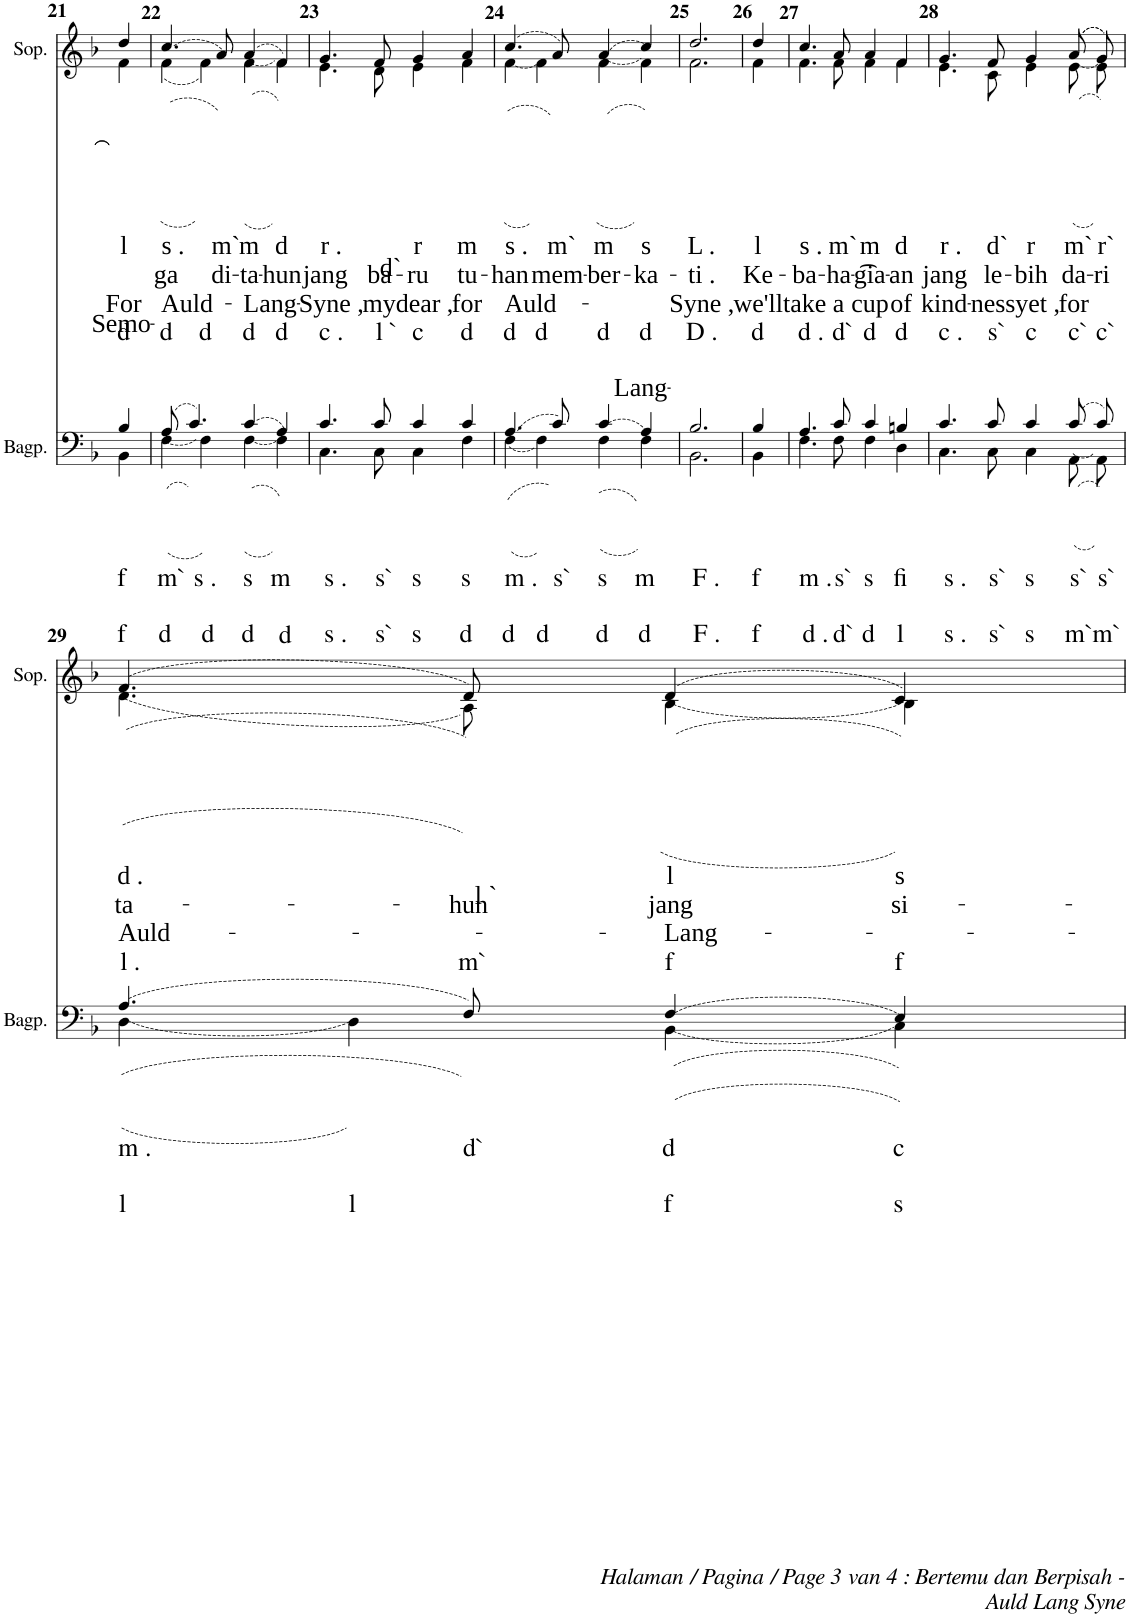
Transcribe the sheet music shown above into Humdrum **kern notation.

**kern	**text	**text	**kern	**text	**text	**text	**text
*part2	*part2	*part2	*part1	*part1	*part1	*part1	*part1
*staff2	*staff2	*staff2	*staff1	*staff1	*staff1	*staff1	*staff1
*I"Doedelzak	*	*	*I"Sopraan	*	*	*	*
*	*	*	*I'Sop.	*	*	*	*
!!LO:PB:g=z
*clefF4	*	*	*clefG2	*	*	*	*
*k[b-]	*	*	*k[b-]	*	*	*	*
*M4/4	*	*	*M4/4	*	*	*	*
=21	=21	=21	=21	=21	=21	=21	=21
!	!LO:LY:b	!	!	!	!	!	!
*^	*	*	*	*	*	*	*
!	!	!	!LO:LY:b	!	!LO:LY:b	!LO:LY:b	!LO:LY:b	!
*	*	*	*	*^	*	*	*	*
!	!	!	!	!	!	!	!	!	!LO:LY:b
4B-/	4BB-\	.	f	4dd/	4f\	.	.	.	d
=22	=22	=22	=22	=22	=22	=22	=22	=22	=22
!	!	!LO:LY:b	!	!	!	!	!	!	!
!	!	!	!LO:LY:b	!	!	!LO:LY:b	!LO:LY:b	!LO:LY:b	!
!	!	!	!	!	!	!	!	!	!LO:LY:b
((8A/	((4F\	.	d	((4.cc/	((4f\	.	.	.	d
!	!	!LO:LY:b	!	!	!	!	!	!	!
4.c/))	.	s .	.	.	.	.	.	.	.
!	!	!	!LO:LY:b	!	!	!	!	!	!LO:LY:b
.	4F\))	.	d	.	4f\))	.	.	.	d
!	!	!	!	!	!	!LO:LY:b	!LO:LY:b	!	!
.	.	.	.	(8a/))	.	m`	di-	.	.
!	!	!LO:LY:b	!	!	!	!	!	!	!
!	!	!	!LO:LY:b	!	!	!LO:LY:b	!LO:LY:b	!LO:LY:b	!
!	!	!	!	!	!	!	!	!	!LO:LY:b
((4c/	((4F\	.	d	((4a/)	((4f\	.	.	.	d
!	!	!LO:LY:b	!	!	!	!	!	!	!
!	!	!	!LO:LY:b	!	!	!LO:LY:b	!LO:LY:b	!	!
!	!	!	!	!	!	!	!	!	!LO:LY:b
4A/))	4F\))	.	d	4f/))	4f\))	.	.	.	d
=23	=23	=23	=23	=23	=23	=23	=23	=23	=23
!	!	!LO:LY:b	!	!	!	!	!	!	!
!	!	!	!LO:LY:b	!	!	!LO:LY:b	!LO:LY:b	!LO:LY:b	!
!	!	!	!	!	!	!	!	!	!LO:LY:b
4.c/	4.C\	.	s .	4.g/	4.e\	.	.	.	c .
!	!	!LO:LY:b	!	!	!	!	!	!	!
!	!	!	!LO:LY:b	!	!	!LO:LY:b	!LO:LY:b	!LO:LY:b	!
!	!	!	!	!	!	!	!	!	!LO:LY:b
8c/	8C\	.	s`	8f/	8d\	.	.	.	l `
!	!	!LO:LY:b	!	!	!	!	!	!	!
!	!	!	!LO:LY:b	!	!	!LO:LY:b	!LO:LY:b	!LO:LY:b	!
!	!	!	!	!	!	!	!	!	!LO:LY:b
4c/	4C\	.	s	4g/	4e\	.	.	.	c
!	!	!LO:LY:b	!	!	!	!	!	!	!
!	!	!	!LO:LY:b	!	!	!LO:LY:b	!LO:LY:b	!LO:LY:b	!
!	!	!	!	!	!	!	!	!	!LO:LY:b
4c/	4F\	.	d	4a/	4f\	.	.	.	d
=24	=24	=24	=24	=24	=24	=24	=24	=24	=24
!	!	!LO:LY:b	!	!	!	!	!	!	!
!	!	!	!LO:LY:b	!	!	!LO:LY:b	!LO:LY:b	!LO:LY:b	!
!	!	!	!	!	!	!	!	!	!LO:LY:b
((4.A/	((4F\	.	d	((4.cc/	((4f\	.	.	.	d
!	!	!	!LO:LY:b	!	!	!	!	!	!LO:LY:b
.	4F\))	.	d	.	4f\))	.	.	.	d
!	!	!LO:LY:b	!	!	!	!LO:LY:b	!LO:LY:b	!	!
8c/))	.	s`	.	8a/))	.	m`	mem-	.	.
!	!	!LO:LY:b	!	!	!	!	!	!	!
!	!	!	!LO:LY:b	!	!	!LO:LY:b	!LO:LY:b	!LO:LY:b	!
!	!	!	!	!	!	!	!	!	!LO:LY:b
((4c/	(4F\	.	d	((4a/	((4f\	.	.	.	d
!	!	!LO:LY:b	!	!	!	!	!	!	!
!	!	!	!LO:LY:b	!	!	!LO:LY:b	!LO:LY:b	!	!
!	!	!	!	!	!	!	!	!	!LO:LY:b
4A/))	4F\)	.	d	4cc/))	4f\))	.	.	.	d
=25	=25	=25	=25	=25	=25	=25	=25	=25	=25
!	!	!LO:LY:b	!	!	!	!	!	!	!
!	!	!	!LO:LY:b	!	!	!LO:LY:b	!LO:LY:b	!LO:LY:b	!
!	!	!	!	!	!	!	!	!	!LO:LY:b
2.B-/	2.BB-\	.	F .	2.dd/	2.f\	.	.	.	D .
=26	=26	=26	=26	=26	=26	=26	=26	=26	=26
!	!	!LO:LY:b	!	!	!	!	!	!	!
!	!	!	!LO:LY:b	!	!	!LO:LY:b	!LO:LY:b	!LO:LY:b	!
!	!	!	!	!	!	!	!	!	!LO:LY:b
4B-/	4BB-\	.	f	4dd/	4f\	.	.	.	d
=27	=27	=27	=27	=27	=27	=27	=27	=27	=27
!	!	!LO:LY:b	!	!	!	!	!	!	!
!	!	!	!LO:LY:b	!	!	!LO:LY:b	!LO:LY:b	!LO:LY:b	!
!	!	!	!	!	!	!	!	!	!LO:LY:b
4.A/	4.F\	.	d .	4.cc/	4.f\	.	.	.	d .
!	!	!LO:LY:b	!	!	!	!	!	!	!
!	!	!	!LO:LY:b	!	!	!LO:LY:b	!LO:LY:b	!LO:LY:b	!
!	!	!	!	!	!	!	!	!	!LO:LY:b
8c/	8F\	.	d`	8a/	8f\	.	.	.	d`
!	!	!LO:LY:b	!	!	!	!	!	!	!
!	!	!	!LO:LY:b	!	!	!LO:LY:b	!LO:LY:b	!LO:LY:b	!
!	!	!	!	!	!	!	!	!	!LO:LY:b
4c/	4F\	.	d	4a/	4f\	.	.	.	d
!	!	!LO:LY:b	!	!	!	!	!	!	!
!	!	!	!LO:LY:b	!	!	!LO:LY:b	!LO:LY:b	!LO:LY:b	!
!	!	!	!	!	!	!	!	!	!LO:LY:b
4Bn/	4D\	.	l	4f/	4f\	.	.	.	d
=28	=28	=28	=28	=28	=28	=28	=28	=28	=28
!	!	!LO:LY:b	!	!	!	!	!	!	!
!	!	!	!LO:LY:b	!	!	!LO:LY:b	!LO:LY:b	!LO:LY:b	!
!	!	!	!	!	!	!	!	!	!LO:LY:b
4.c/	4.C\	.	s .	4.g/	4.e\	.	.	.	c .
!	!	!LO:LY:b	!	!	!	!	!	!	!
!	!	!	!LO:LY:b	!	!	!LO:LY:b	!LO:LY:b	!LO:LY:b	!
!	!	!	!	!	!	!	!	!	!LO:LY:b
8c/	8C\	.	s`	8f/	8c\	.	.	.	s`
!	!	!LO:LY:b	!	!	!	!	!	!	!
!	!	!	!LO:LY:b	!	!	!LO:LY:b	!LO:LY:b	!LO:LY:b	!
!	!	!	!	!	!	!	!	!	!LO:LY:b
4c/	4C\	.	s	4g/	4e\	.	.	.	c
!	!	!LO:LY:b	!	!	!	!	!	!	!
!	!	!	!LO:LY:b	!	!	!LO:LY:b	!LO:LY:b	!LO:LY:b	!
!	!	!	!	!	!	!	!	!	!LO:LY:b
((8c/L	((8AA\L	.	m`	(((8a/L	((8e\L	.	.	.	c`
!	!	!LO:LY:b	!	!	!	!	!	!	!
!	!	!	!LO:LY:b	!	!	!LO:LY:b	!LO:LY:b	!	!
!	!	!	!	!	!	!	!	!	!LO:LY:b
8c/J))	8AA\J))	.	m`	8g/J)))	8e\J))	.	.	.	c`
!!LO:LB:g=z	!!
=29	=29	=29	=29	=29	=29	=29	=29	=29	=29
!	!	!LO:LY:b	!	!	!	!	!	!	!
!	!	!	!LO:LY:b	!	!	!LO:LY:b	!LO:LY:b	!LO:LY:b	!
!	!	!	!	!	!	!	!	!	!LO:LY:b
((4.A/	((4D\	.	l	(((4.f/	(4.d\	.	.	.	l .
!	!	!	!LO:LY:b	!	!	!	!	!	!
.	4D\))	.	l	.	.	.	.	.	.
!	!	!LO:LY:b	!	!	!	!LO:LY:b	!LO:LY:b	!	!
!	!	!	!	!	!	!	!	!	!LO:LY:b
8F/))	.	d`	.	8d/)))	8A\)	.	.	.	m`
!	!	!LO:LY:b	!	!	!	!	!	!	!
!	!	!	!LO:LY:b	!	!	!LO:LY:b	!LO:LY:b	!LO:LY:b	!
!	!	!	!	!	!	!	!	!	!LO:LY:b
(((4F/	(4BB-\	.	f	((4d/	((4B-\	.	.	.	f
!	!	!LO:LY:b	!	!	!	!	!	!	!
!	!	!	!LO:LY:b	!	!	!LO:LY:b	!LO:LY:b	!	!
!	!	!	!	!	!	!	!	!	!LO:LY:b
4E/)))	4C\)	.	s	4c/))	4B-\))	.	.	.	f
*v	*v	*	*	*	*	*	*	*	*
*	*	*	*v	*v	*	*	*	*
=	=	=	=	=	=	=	=
*-	*-	*-	*-	*-	*-	*-	*-
